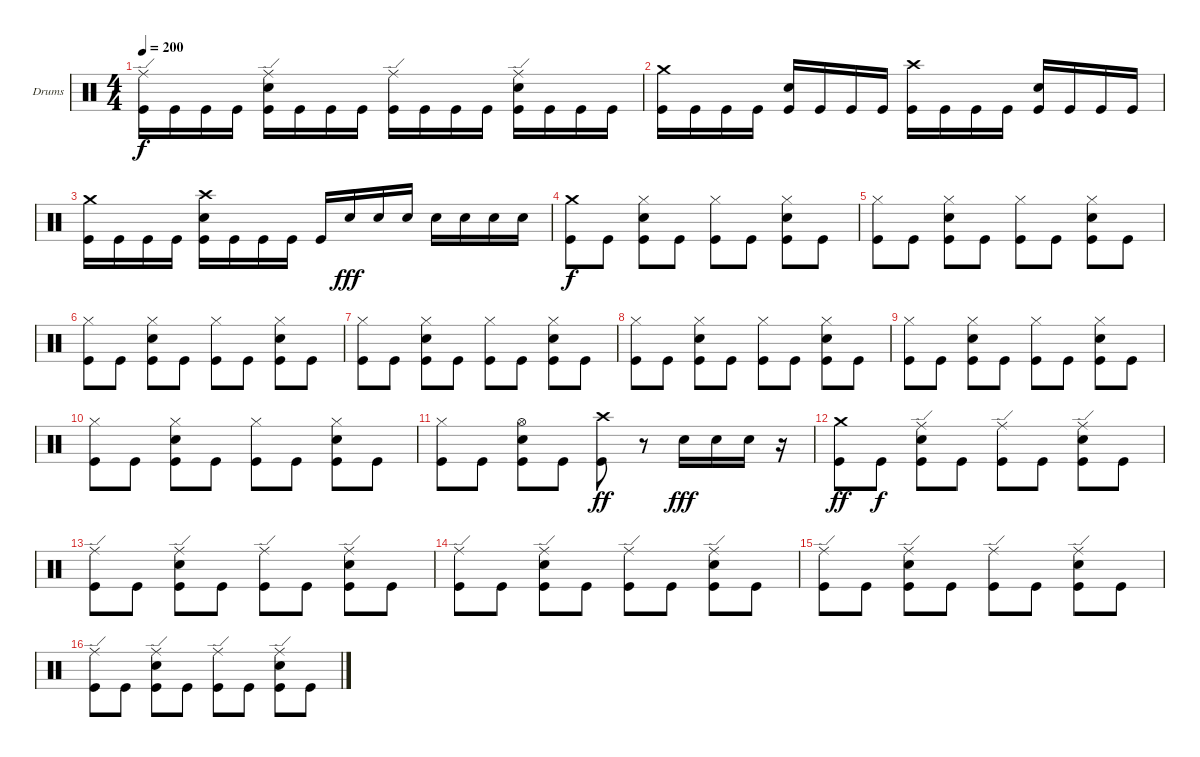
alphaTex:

\bracketExtendMode groupsimilarinstruments
\firstSystemTrackNameOrientation horizontal
\otherSystemsTrackNameOrientation horizontal
\track ("Drumkit" "Drums") {instrument percussion}
\staff {score}
\articulation defaults
\ts (4 4)
\tempo 200
\clef neutral
\ks c
("Ride (edge)" "Kick (hit)").16{dy f} "Kick (hit)".16 "Kick (hit)".16 "Kick (hit)".16 ("Ride (edge)" "Snare (hit) 2" "Kick (hit)").16 "Kick (hit)".16 "Kick (hit)".16 "Kick (hit)".16 ("Ride (edge)" "Kick (hit)").16 "Kick (hit)".16 "Kick (hit)".16 "Kick (hit)".16 ("Ride (edge)" "Snare (hit) 2" "Kick (hit)").16 "Kick (hit)".16 "Kick (hit)".16 "Kick (hit)".16 |
("Crash medium (hit)" "Kick (hit)").16 "Kick (hit)".16 "Kick (hit)".16 "Kick (hit)".16 ("Snare (hit) 2" "Kick (hit)").16 "Kick (hit)".16 "Kick (hit)".16 "Kick (hit)".16 ("Crash high (hit)" "Kick (hit)").16 "Kick (hit)".16 "Kick (hit)".16 "Kick (hit)".16 ("Snare (hit) 2" "Kick (hit)").16 "Kick (hit)".16 "Kick (hit)".16 "Kick (hit)".16 |
("Crash medium (hit)" "Kick (hit)").16 "Kick (hit)".16 "Kick (hit)".16 "Kick (hit)".16 ("Crash high (hit)" "Snare (hit) 2" "Kick (hit)").16 "Kick (hit)".16 "Kick (hit)".16 "Kick (hit)".16 "Kick (hit)".16 "Snare (hit) 2".16{dy fff} "Snare (hit) 2".16 "Snare (hit) 2".16 "Snare (hit) 2".16 "Snare (hit) 2".16 "Snare (hit) 2".16 "Snare (hit) 2".16 |
("Crash medium (hit)" "Kick (hit)").8{dy f} "Kick (hit)".8 ("Hi-Hat (closed)" "Snare (hit) 2" "Kick (hit)").8 "Kick (hit)".8 ("Hi-Hat (closed)" "Kick (hit)").8 "Kick (hit)".8 ("Hi-Hat (closed)" "Snare (hit) 2" "Kick (hit)").8 "Kick (hit)".8 |
("Hi-Hat (closed)" "Kick (hit)").8 "Kick (hit)".8 ("Hi-Hat (closed)" "Snare (hit) 2" "Kick (hit)").8 "Kick (hit)".8 ("Hi-Hat (closed)" "Kick (hit)").8 "Kick (hit)".8 ("Hi-Hat (closed)" "Snare (hit) 2" "Kick (hit)").8 "Kick (hit)".8 |
("Hi-Hat (closed)" "Kick (hit)").8 "Kick (hit)".8 ("Hi-Hat (closed)" "Snare (hit) 2" "Kick (hit)").8 "Kick (hit)".8 ("Hi-Hat (closed)" "Kick (hit)").8 "Kick (hit)".8 ("Hi-Hat (closed)" "Snare (hit) 2" "Kick (hit)").8 "Kick (hit)".8 |
("Hi-Hat (closed)" "Kick (hit)").8 "Kick (hit)".8 ("Hi-Hat (closed)" "Snare (hit) 2" "Kick (hit)").8 "Kick (hit)".8 ("Hi-Hat (closed)" "Kick (hit)").8 "Kick (hit)".8 ("Hi-Hat (closed)" "Snare (hit) 2" "Kick (hit)").8 "Kick (hit)".8 |
("Hi-Hat (closed)" "Kick (hit)").8 "Kick (hit)".8 ("Hi-Hat (closed)" "Snare (hit) 2" "Kick (hit)").8 "Kick (hit)".8 ("Hi-Hat (closed)" "Kick (hit)").8 "Kick (hit)".8 ("Hi-Hat (closed)" "Snare (hit) 2" "Kick (hit)").8 "Kick (hit)".8 |
("Hi-Hat (closed)" "Kick (hit)").8 "Kick (hit)".8 ("Hi-Hat (closed)" "Snare (hit) 2" "Kick (hit)").8 "Kick (hit)".8 ("Hi-Hat (closed)" "Kick (hit)").8 "Kick (hit)".8 ("Hi-Hat (closed)" "Snare (hit) 2" "Kick (hit)").8 "Kick (hit)".8 |
("Hi-Hat (closed)" "Kick (hit)").8 "Kick (hit)".8 ("Hi-Hat (closed)" "Snare (hit) 2" "Kick (hit)").8 "Kick (hit)".8 ("Hi-Hat (closed)" "Kick (hit)").8 "Kick (hit)".8 ("Hi-Hat (closed)" "Snare (hit) 2" "Kick (hit)").8 "Kick (hit)".8 |
("Hi-Hat (closed)" "Kick (hit)").8 "Kick (hit)".8 ("Hi-Hat (open)" "Snare (hit) 2" "Kick (hit)").8 "Kick (hit)".8 ("Crash high (hit)" "Kick (hit)").8{dy ff} r.8 "Snare (hit) 2".16{dy fff} "Snare (hit) 2".16 "Snare (hit) 2".16 r.16 |
("Crash medium (hit)" "Kick (hit)").8{dy ff} "Kick (hit)".8{dy f} ("Ride (edge)" "Snare (hit) 2" "Kick (hit)").8 "Kick (hit)".8 ("Ride (edge)" "Kick (hit)").8 "Kick (hit)".8 ("Ride (edge)" "Snare (hit) 2" "Kick (hit)").8 "Kick (hit)".8 |
("Ride (edge)" "Kick (hit)").8 "Kick (hit)".8 ("Ride (edge)" "Snare (hit) 2" "Kick (hit)").8 "Kick (hit)".8 ("Ride (edge)" "Kick (hit)").8 "Kick (hit)".8 ("Ride (edge)" "Snare (hit) 2" "Kick (hit)").8 "Kick (hit)".8 |
("Ride (edge)" "Kick (hit)").8 "Kick (hit)".8 ("Ride (edge)" "Snare (hit) 2" "Kick (hit)").8 "Kick (hit)".8 ("Ride (edge)" "Kick (hit)").8 "Kick (hit)".8 ("Ride (edge)" "Snare (hit) 2" "Kick (hit)").8 "Kick (hit)".8 |
("Ride (edge)" "Kick (hit)").8 "Kick (hit)".8 ("Ride (edge)" "Snare (hit) 2" "Kick (hit)").8 "Kick (hit)".8 ("Ride (edge)" "Kick (hit)").8 "Kick (hit)".8 ("Ride (edge)" "Snare (hit) 2" "Kick (hit)").8 "Kick (hit)".8 |
("Ride (edge)" "Kick (hit)").8 "Kick (hit)".8 ("Ride (edge)" "Snare (hit) 2" "Kick (hit)").8 "Kick (hit)".8 ("Ride (edge)" "Kick (hit)").8 "Kick (hit)".8 ("Ride (edge)" "Snare (hit) 2" "Kick (hit)").8 "Kick (hit)".8
